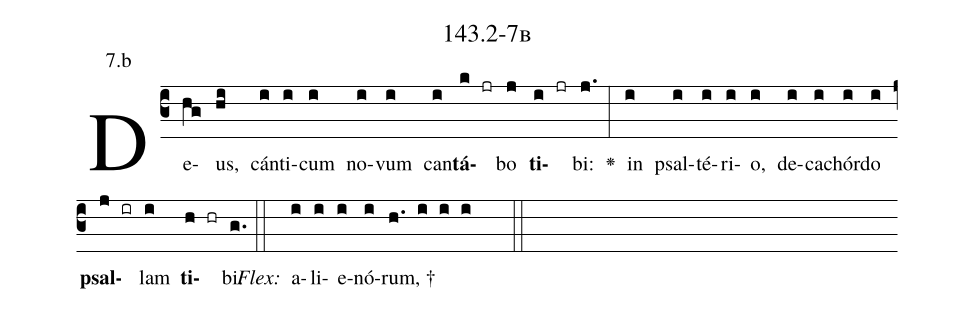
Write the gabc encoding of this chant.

name: 143.2-7b;
annotation: 7.b;
%%
(c3)De(hg)us,(hi) cán(i)ti(i)cum(i) no(i)vum(i) can(i)<b>tá</b>(k jr)bo(j) <b>ti</b>(i jr)bi:(j.) <v>\greheightstar</v>(:) in(i) psal(i)té(i)ri(i)o,(i) de(i)ca(i)chór(i)do(i) <b>psal</b>(j ir)lam(i) <b>ti</b>(h hr)bi.(g.) (::)
<i>Flex:</i>()  a(i)li(i)e(i)nó(i)rum, †(h. i i i  ::)

%E(i) u(i) o(j) u(i) a(h) e.(g.) (::)
